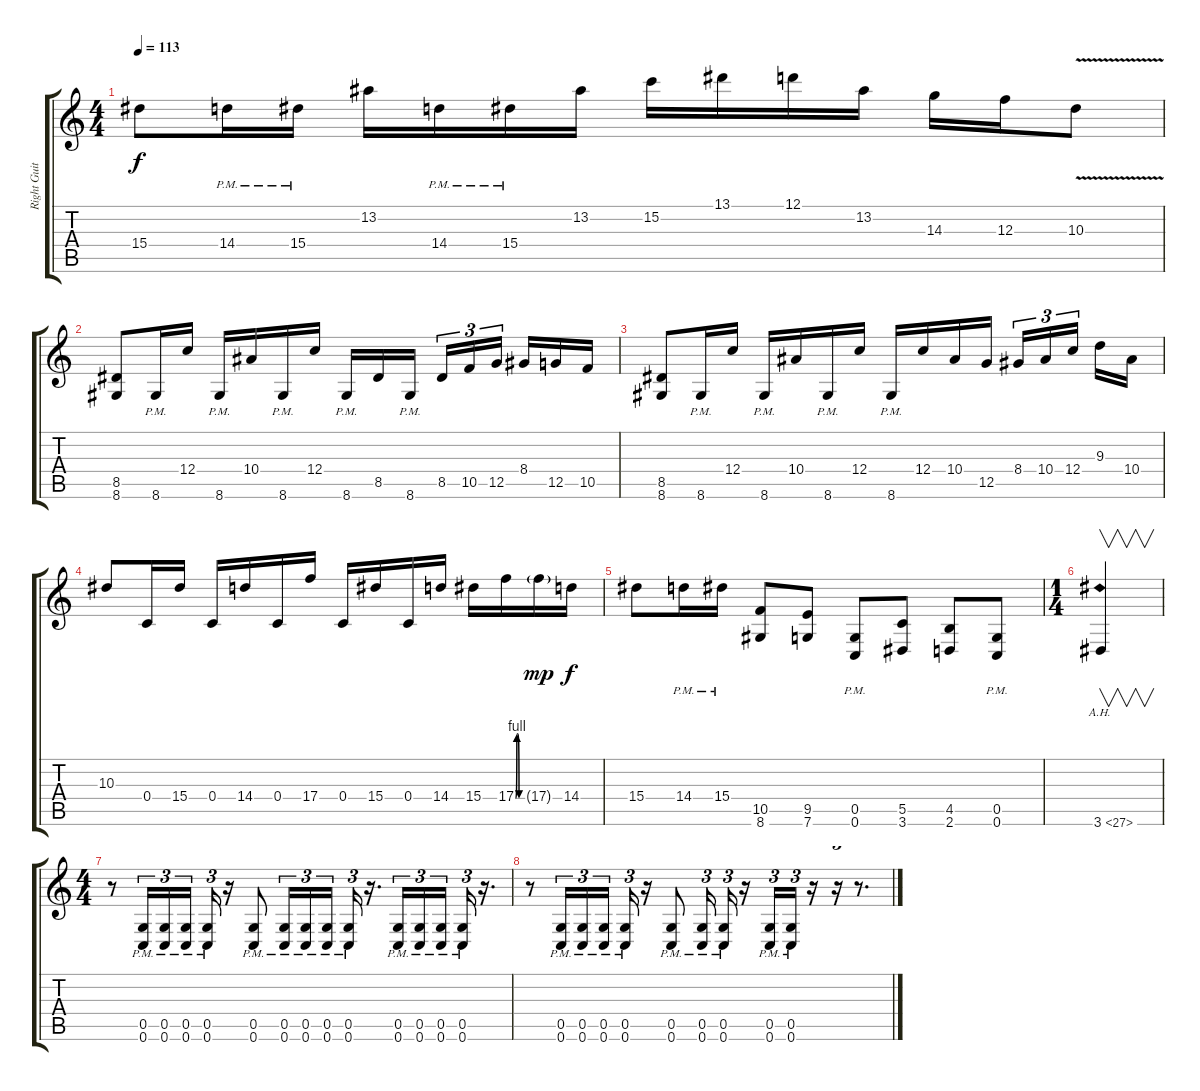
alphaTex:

\track ("Right Guitar" "Right Guit") {instrument distortionguitar}
\staff {score tabs}
\tuning (D4 A3 F3 C3 G2 C2) {hide}
\ts (4 4)
\tempo 113
\clef g2
\ks c
15.4.8{dy f} 14.4{pm}.16 15.4{pm}.16 13.2.16 14.4{pm}.16 15.4{pm}.16 13.2.16 15.2.16 13.1.16 12.1.16 13.2.16 14.3.16 12.3.16 10.3{v}.8 |
(8.5 8.6).8 8.6{pm}.16 12.4.16 8.6{pm}.16 10.4.16 8.6{pm}.16 12.4.16 8.6{pm}.16 8.5.16 8.6{pm}.16{beam splitsecondary} 8.5.16{tu (3 2)} 10.5.16{tu (3 2)} 12.5.16{tu (3 2) beam splitsecondary} 8.4.16 12.5.16 10.5.16 |
(8.5 8.6).8 8.6{pm}.16 12.4.16 8.6{pm}.16 10.4.16 8.6{pm}.16 12.4.16 8.6{pm}.16 12.4.16 10.4.16 12.5.16 8.4.16{tu (3 2)} 10.4.16{tu (3 2)} 12.4.16{tu (3 2) beam splitsecondary} 9.3.16 10.4.16 |
10.3.8 0.4.16 15.4.16 0.4.16 14.4.16 0.4.16 17.4.16 0.4.16 15.4.16 0.4.16 14.4.16 15.4.16 17.4{be (custom 0 0 10 4 20 4 30 0 60 0)}.16 17.4{g}.16{dy mp} 14.4.16{dy f} |
15.4.8 14.4{pm}.16 15.4{pm}.16 (10.5 8.6).8 (9.5 7.6).8 (0.5{pm} 0.6{pm}).8 (5.5 3.6).8 (4.5 2.6).8 (0.5{pm} 0.6{pm}).8 |
\ts (1 4)
3.6{ah 24}.4{v} |
\ts (4 4)
r.8 (0.5{pm} 0.6{pm}).16{tu (3 2)} (0.5{pm} 0.6{pm}).16{tu (3 2)} (0.5{pm} 0.6{pm}).16{tu (3 2)} (0.5{pm} 0.6{pm}).16{tu (3 2)} r.16 (0.5{pm} 0.6{pm}).8 (0.5{pm} 0.6{pm}).16{tu (3 2)} (0.5{pm} 0.6{pm}).16{tu (3 2)} (0.5{pm} 0.6{pm}).16{tu (3 2) beam splitsecondary} (0.5{pm} 0.6{pm}).16{tu (3 2)} r.16{d} (0.5{pm} 0.6{pm}).16{tu (3 2)} (0.5{pm} 0.6{pm}).16{tu (3 2)} (0.5{pm} 0.6{pm}).16{tu (3 2) beam splitsecondary} (0.5{pm} 0.6{pm}).16{tu (3 2)} r.16{d} |
r.8 (0.5{pm} 0.6{pm}).16{tu (3 2)} (0.5{pm} 0.6{pm}).16{tu (3 2)} (0.5{pm} 0.6{pm}).16{tu (3 2)} (0.5{pm} 0.6{pm}).16{tu (3 2)} r.16 (0.5{pm} 0.6{pm}).8 (0.5{pm} 0.6{pm}).16{tu (3 2)} (0.5{pm} 0.6{pm}).16{tu (3 2)} r.16 (0.5{pm} 0.6{pm}).16{tu (3 2)} (0.5{pm} 0.6{pm}).16{tu (3 2)} r.16 r.16{tu (3 2)} r.8{d}
